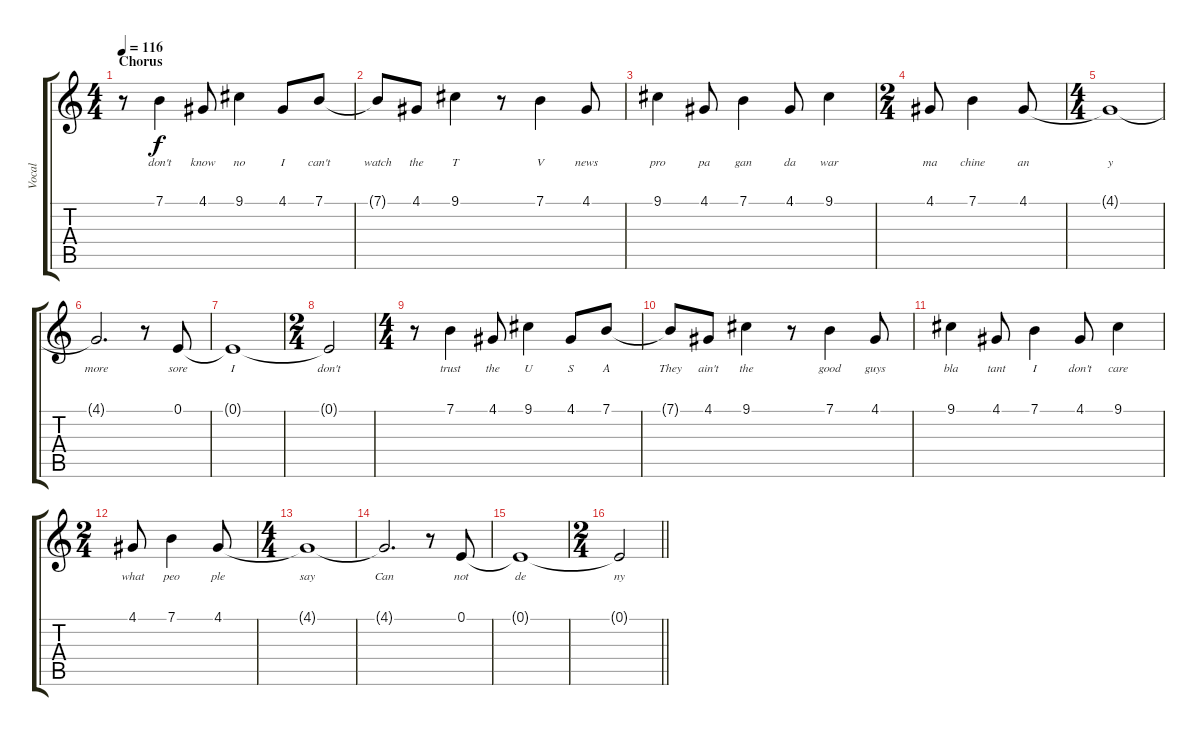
\track ("Vocal" "Vocal") {instrument acousticgrandpiano}
\staff {score tabs}
\tuning (E4 B3 G3 D3 A2 E2) {hide}
\ts (4 4)
\section ("" "Chorus")
\tempo 116
\clef g2
\ks c
r.8{dy f} 7.1.4{lyrics (0 "don't") lyrics (1 "") lyrics (2 "") lyrics (3 "") lyrics (4 "")} 4.1.8{lyrics (0 "know") lyrics (1 "") lyrics (2 "") lyrics (3 "") lyrics (4 "")} 9.1.4{lyrics (0 "no") lyrics (1 "") lyrics (2 "") lyrics (3 "") lyrics (4 "")} 4.1.8{lyrics (0 "I") lyrics (1 "") lyrics (2 "") lyrics (3 "") lyrics (4 "")} 7.1.8{lyrics (0 "can't") lyrics (1 "") lyrics (2 "") lyrics (3 "") lyrics (4 "")} |
7.1{t}.8{lyrics (0 "watch") lyrics (1 "") lyrics (2 "") lyrics (3 "") lyrics (4 "")} 4.1.8{lyrics (0 "the") lyrics (1 "") lyrics (2 "") lyrics (3 "") lyrics (4 "")} 9.1.4{lyrics (0 "T") lyrics (1 "") lyrics (2 "") lyrics (3 "") lyrics (4 "")} r.8 7.1.4{lyrics (0 "V") lyrics (1 "") lyrics (2 "") lyrics (3 "") lyrics (4 "")} 4.1.8{lyrics (0 "news") lyrics (1 "") lyrics (2 "") lyrics (3 "") lyrics (4 "")} |
9.1.4{lyrics (0 "pro") lyrics (1 "") lyrics (2 "") lyrics (3 "") lyrics (4 "")} 4.1.8{lyrics (0 "pa") lyrics (1 "") lyrics (2 "") lyrics (3 "") lyrics (4 "")} 7.1.4{lyrics (0 "gan") lyrics (1 "") lyrics (2 "") lyrics (3 "") lyrics (4 "")} 4.1.8{lyrics (0 "da") lyrics (1 "") lyrics (2 "") lyrics (3 "") lyrics (4 "")} 9.1.4{lyrics (0 "war") lyrics (1 "") lyrics (2 "") lyrics (3 "") lyrics (4 "")} |
\ts (2 4)
4.1.8{lyrics (0 "ma") lyrics (1 "") lyrics (2 "") lyrics (3 "") lyrics (4 "")} 7.1.4{lyrics (0 "chine") lyrics (1 "") lyrics (2 "") lyrics (3 "") lyrics (4 "")} 4.1.8{lyrics (0 "an") lyrics (1 "") lyrics (2 "") lyrics (3 "") lyrics (4 "")} |
\ts (4 4)
4.1{t}.1{lyrics (0 "y") lyrics (1 "") lyrics (2 "") lyrics (3 "") lyrics (4 "")} |
4.1{t}.2{d lyrics (0 "more") lyrics (1 "") lyrics (2 "") lyrics (3 "") lyrics (4 "")} r.8 0.1.8{lyrics (0 "sore") lyrics (1 "") lyrics (2 "") lyrics (3 "") lyrics (4 "")} |
0.1{t}.1{lyrics (0 "I") lyrics (1 "") lyrics (2 "") lyrics (3 "") lyrics (4 "")} |
\ts (2 4)
0.1{t}.2{lyrics (0 "don't") lyrics (1 "") lyrics (2 "") lyrics (3 "") lyrics (4 "")} |
\ts (4 4)
r.8 7.1.4{lyrics (0 "trust") lyrics (1 "") lyrics (2 "") lyrics (3 "") lyrics (4 "")} 4.1.8{lyrics (0 "the") lyrics (1 "") lyrics (2 "") lyrics (3 "") lyrics (4 "")} 9.1.4{lyrics (0 "U") lyrics (1 "") lyrics (2 "") lyrics (3 "") lyrics (4 "")} 4.1.8{lyrics (0 "S") lyrics (1 "") lyrics (2 "") lyrics (3 "") lyrics (4 "")} 7.1.8{lyrics (0 "A") lyrics (1 "") lyrics (2 "") lyrics (3 "") lyrics (4 "")} |
7.1{t}.8{lyrics (0 "They") lyrics (1 "") lyrics (2 "") lyrics (3 "") lyrics (4 "")} 4.1.8{lyrics (0 "ain't") lyrics (1 "") lyrics (2 "") lyrics (3 "") lyrics (4 "")} 9.1.4{lyrics (0 "the") lyrics (1 "") lyrics (2 "") lyrics (3 "") lyrics (4 "")} r.8 7.1.4{lyrics (0 "good") lyrics (1 "") lyrics (2 "") lyrics (3 "") lyrics (4 "")} 4.1.8{lyrics (0 "guys") lyrics (1 "") lyrics (2 "") lyrics (3 "") lyrics (4 "")} |
9.1.4{lyrics (0 "bla") lyrics (1 "") lyrics (2 "") lyrics (3 "") lyrics (4 "")} 4.1.8{lyrics (0 "tant") lyrics (1 "") lyrics (2 "") lyrics (3 "") lyrics (4 "")} 7.1.4{lyrics (0 "I") lyrics (1 "") lyrics (2 "") lyrics (3 "") lyrics (4 "")} 4.1.8{lyrics (0 "don't") lyrics (1 "") lyrics (2 "") lyrics (3 "") lyrics (4 "")} 9.1.4{lyrics (0 "care") lyrics (1 "") lyrics (2 "") lyrics (3 "") lyrics (4 "")} |
\ts (2 4)
4.1.8{lyrics (0 "what") lyrics (1 "") lyrics (2 "") lyrics (3 "") lyrics (4 "")} 7.1.4{lyrics (0 "peo") lyrics (1 "") lyrics (2 "") lyrics (3 "") lyrics (4 "")} 4.1.8{lyrics (0 "ple") lyrics (1 "") lyrics (2 "") lyrics (3 "") lyrics (4 "")} |
\ts (4 4)
4.1{t}.1{lyrics (0 "say") lyrics (1 "") lyrics (2 "") lyrics (3 "") lyrics (4 "")} |
4.1{t}.2{d lyrics (0 "Can") lyrics (1 "") lyrics (2 "") lyrics (3 "") lyrics (4 "")} r.8 0.1.8{lyrics (0 "not") lyrics (1 "") lyrics (2 "") lyrics (3 "") lyrics (4 "")} |
0.1{t}.1{lyrics (0 "de") lyrics (1 "") lyrics (2 "") lyrics (3 "") lyrics (4 "")} |
\ts (2 4)
\barLineRight lightlight
0.1{t}.2{lyrics (0 "ny") lyrics (1 "") lyrics (2 "") lyrics (3 "") lyrics (4 "")}
